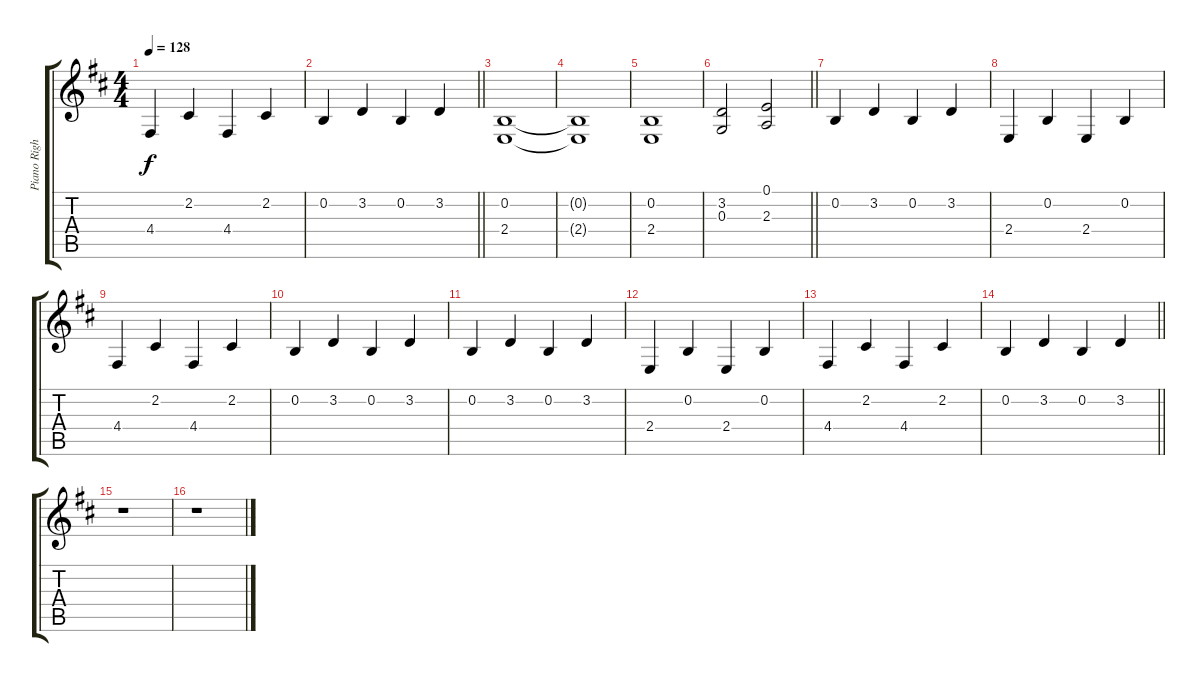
\track ("Piano Right Hand" "Piano Righ") {instrument acousticgrandpiano}
\staff {score tabs}
\tuning (E4 B3 G3 D3 A2 E2) {hide}
\ts (4 4)
\tempo 128
\clef g2
\ks d
4.4.4{dy f} 2.2.4 4.4.4 2.2.4 |
\barLineRight lightlight
0.2.4 3.2.4 0.2.4 3.2.4 |
(0.2 2.4).1 |
(0.2{t} 2.4{t}).1 |
(0.2 2.4).1 |
\barLineRight lightlight
(3.2 0.3).2 (0.1 2.3).2 |
0.2.4 3.2.4 0.2.4 3.2.4 |
2.4.4 0.2.4 2.4.4 0.2.4 |
4.4.4 2.2.4 4.4.4 2.2.4 |
0.2.4 3.2.4 0.2.4 3.2.4 |
0.2.4 3.2.4 0.2.4 3.2.4 |
2.4.4 0.2.4 2.4.4 0.2.4 |
4.4.4 2.2.4 4.4.4 2.2.4 |
\barLineRight lightlight
0.2.4 3.2.4 0.2.4 3.2.4 |
r.1 |
r.1
